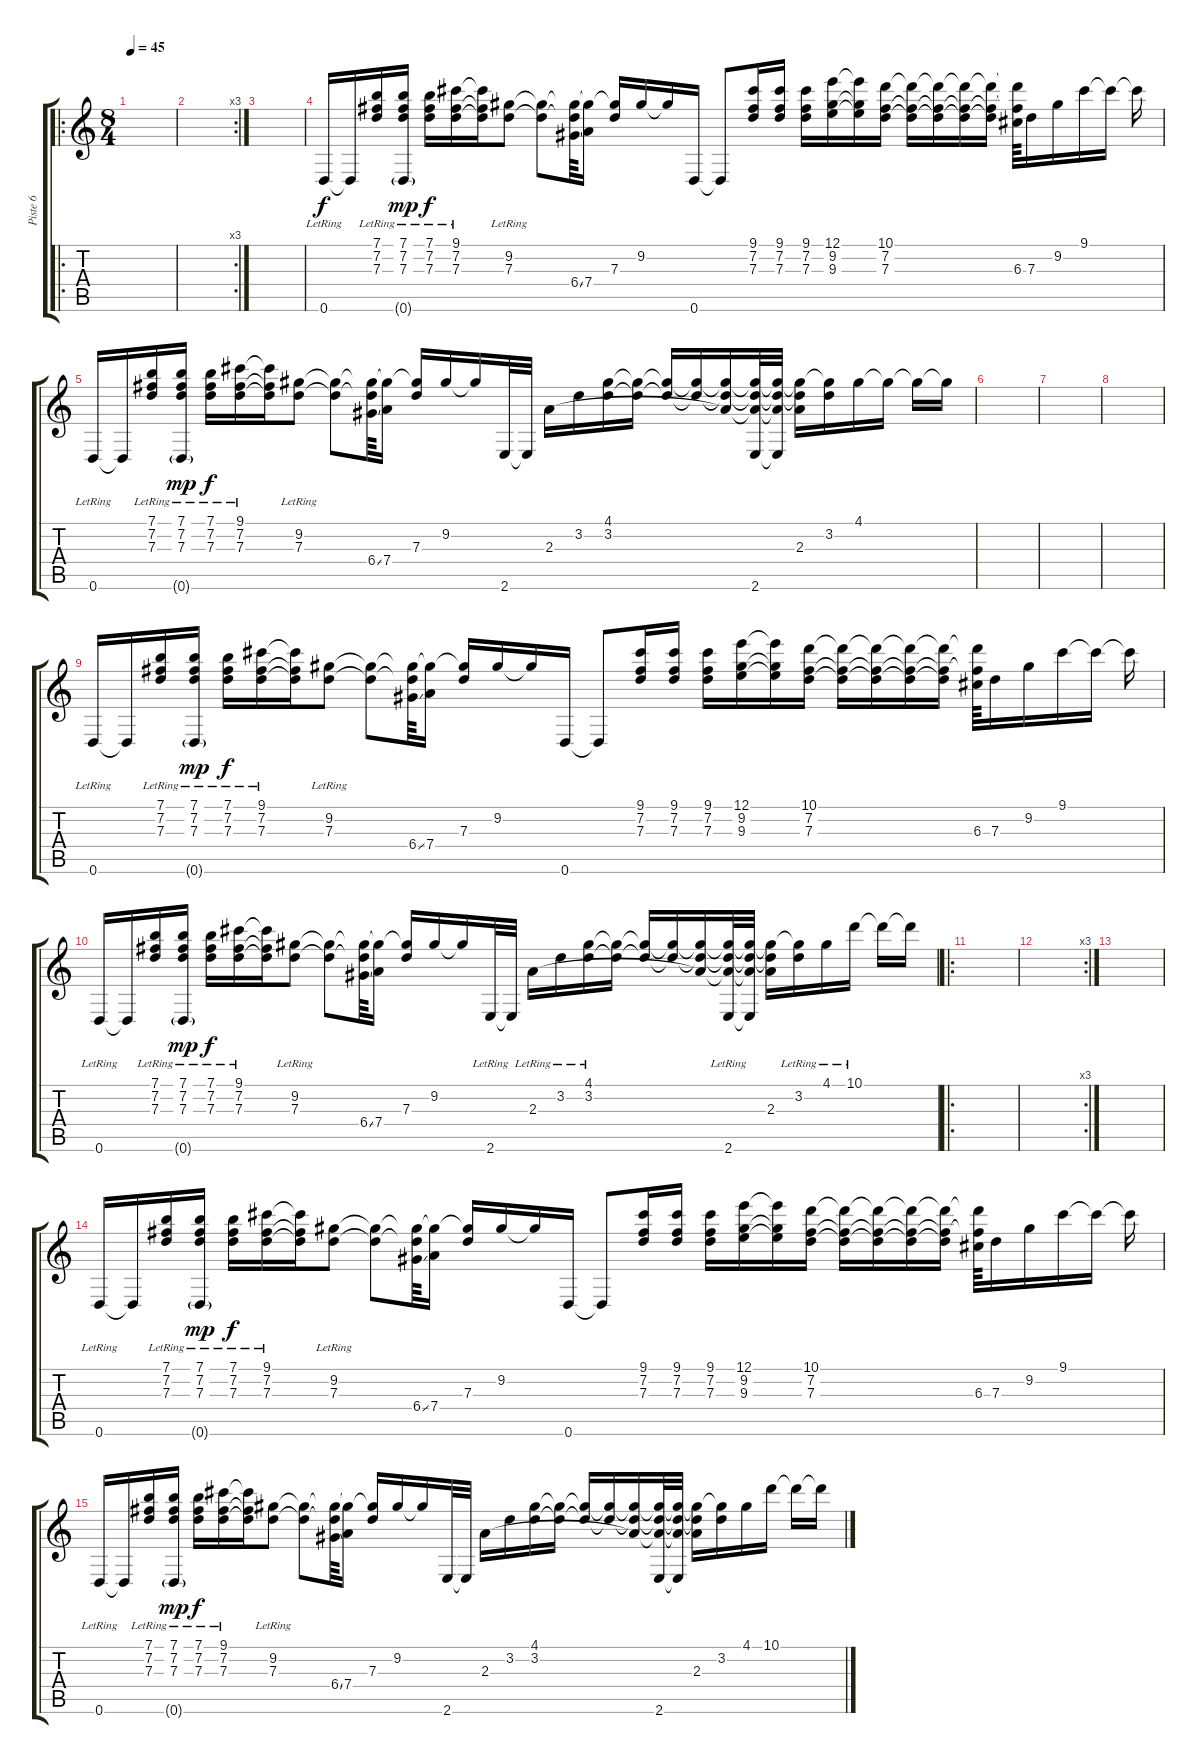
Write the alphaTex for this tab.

\track ("Piste 6" "Piste 6") {instrument acousticguitarsteel}
\staff {score tabs}
\tuning (E4 B3 G3 D3 A2 D2) {hide}
\ro
\ts (8 4)
\tempo 45
\clef g2
\ks c
|
\rc 3
|
|
0.6{lr}.16 0.6{t}.16 (7.1{lr} 7.2{lr} 7.3{lr}).16 (7.1 7.2 7.3 0.6{g lr}).16{dy mp} (7.1{lr} 7.2{lr} 7.3{lr}).16{dy f} (9.1{lr} 7.2{lr} 7.3{lr}).16 (9.1{t} 7.2{t} 7.3{t}).16 (9.2{lr} 7.3{lr}).8 (9.2{t} 7.3{t}).8 (9.2{t} 7.3{t} 6.4{ss}).64 (9.2{t} 7.4).16 (9.2{t} 7.3).16 9.2.16 9.2{t}.16 0.6.16 0.6{t}.8 (9.1 7.2 7.3).16 (9.1 7.2 7.3).16 (9.1 7.2 7.3).16 (12.1 9.2 9.3).16 (12.1{t} 9.2{t} 9.3{t}).16 (10.1 7.2 7.3).16 (10.1{t} 7.2{t} 7.3{t}).16 (10.1{t} 7.2{t} 7.3{t}).16 (10.1{t} 7.2{t} 7.3{t}).16 (10.1{t} 7.2{t} 7.3{t}).16 (10.1{t} 7.2{t} 6.3).64 7.3.16 9.2.16 9.1.16 9.1{t}.16 9.1{t}.16 |
0.6{lr}.16 0.6{t}.16 (7.1{lr} 7.2{lr} 7.3{lr}).16 (7.1 7.2 7.3 0.6{g lr}).16{dy mp} (7.1{lr} 7.2{lr} 7.3{lr}).16{dy f} (9.1{lr} 7.2{lr} 7.3{lr}).16 (9.1{t} 7.2{t} 7.3{t}).16 (9.2{lr} 7.3{lr}).8 (9.2{t} 7.3{t}).8 (9.2{t} 7.3{t} 6.4{ss}).64 (9.2{t} 7.4).16 (9.2{t} 7.3).16 9.2.16 9.2{t}.16 2.6.32 2.6{t}.32 2.3.16 3.2.16 (4.1 3.2).16 (4.1{t} 3.2{t}).16 (4.1{t} 3.2{t}).16 (4.1{t} 3.2{t}).16 (4.1{t} 3.2{t} 2.3{t}).16 (4.1{t} 3.2{t} 2.3{t} 2.6).32 (4.1{t} 3.2{t} 2.3{t} 2.6{t}).32 (4.1{t} 3.2{t} 2.3).16 (4.1{t} 3.2).16 4.1.16 4.1{t}.16 4.1{t}.16 4.1{t}.16 |
|
|
|
0.6{lr}.16 0.6{t}.16 (7.1{lr} 7.2{lr} 7.3{lr}).16 (7.1 7.2 7.3 0.6{g lr}).16{dy mp} (7.1{lr} 7.2{lr} 7.3{lr}).16{dy f} (9.1{lr} 7.2{lr} 7.3{lr}).16 (9.1{t} 7.2{t} 7.3{t}).16 (9.2{lr} 7.3{lr}).8 (9.2{t} 7.3{t}).8 (9.2{t} 7.3{t} 6.4{ss}).64 (9.2{t} 7.4).16 (9.2{t} 7.3).16 9.2.16 9.2{t}.16 0.6.16 0.6{t}.8 (9.1 7.2 7.3).16 (9.1 7.2 7.3).16 (9.1 7.2 7.3).16 (12.1 9.2 9.3).16 (12.1{t} 9.2{t} 9.3{t}).16 (10.1 7.2 7.3).16 (10.1{t} 7.2{t} 7.3{t}).16 (10.1{t} 7.2{t} 7.3{t}).16 (10.1{t} 7.2{t} 7.3{t}).16 (10.1{t} 7.2{t} 7.3{t}).16 (10.1{t} 7.2{t} 6.3).64 7.3.16 9.2.16 9.1.16 9.1{t}.16 9.1{t}.16 |
0.6{lr}.16 0.6{t}.16 (7.1{lr} 7.2{lr} 7.3{lr}).16 (7.1 7.2 7.3 0.6{g lr}).16{dy mp} (7.1{lr} 7.2{lr} 7.3{lr}).16{dy f} (9.1{lr} 7.2{lr} 7.3{lr}).16 (9.1{t} 7.2{t} 7.3{t}).16 (9.2{lr} 7.3{lr}).8 (9.2{t} 7.3{t}).8 (9.2{t} 7.3{t} 6.4{ss}).64 (9.2{t} 7.4).16 (9.2{t} 7.3).16 9.2.16 9.2{t}.16 2.6{lr}.32 2.6{t}.32 2.3{lr}.16 3.2{lr}.16 (4.1{lr} 3.2{lr}).16 (4.1{t} 3.2{t}).16 (4.1{t} 3.2{t}).16 (4.1{t} 3.2{t}).16 (4.1{t} 3.2{t} 2.3{t}).16 (4.1{t} 3.2{t} 2.3{t} 2.6{lr}).32 (4.1{t} 3.2{t} 2.3{t} 2.6{t}).32 (4.1{t} 3.2{t} 2.3).16 (4.1{t} 3.2{lr}).16 4.1{lr}.16 10.1{lr}.16 10.1{t}.16 10.1{t}.16 |
\ro
|
\rc 3
|
|
0.6{lr}.16 0.6{t}.16 (7.1{lr} 7.2{lr} 7.3{lr}).16 (7.1 7.2 7.3 0.6{g lr}).16{dy mp} (7.1{lr} 7.2{lr} 7.3{lr}).16{dy f} (9.1{lr} 7.2{lr} 7.3{lr}).16 (9.1{t} 7.2{t} 7.3{t}).16 (9.2{lr} 7.3{lr}).8 (9.2{t} 7.3{t}).8 (9.2{t} 7.3{t} 6.4{ss}).64 (9.2{t} 7.4).16 (9.2{t} 7.3).16 9.2.16 9.2{t}.16 0.6.16 0.6{t}.8 (9.1 7.2 7.3).16 (9.1 7.2 7.3).16 (9.1 7.2 7.3).16 (12.1 9.2 9.3).16 (12.1{t} 9.2{t} 9.3{t}).16 (10.1 7.2 7.3).16 (10.1{t} 7.2{t} 7.3{t}).16 (10.1{t} 7.2{t} 7.3{t}).16 (10.1{t} 7.2{t} 7.3{t}).16 (10.1{t} 7.2{t} 7.3{t}).16 (10.1{t} 7.2{t} 6.3).64 7.3.16 9.2.16 9.1.16 9.1{t}.16 9.1{t}.16 |
0.6{lr}.16 0.6{t}.16 (7.1{lr} 7.2{lr} 7.3{lr}).16 (7.1 7.2 7.3 0.6{g lr}).16{dy mp} (7.1{lr} 7.2{lr} 7.3{lr}).16{dy f} (9.1{lr} 7.2{lr} 7.3{lr}).16 (9.1{t} 7.2{t} 7.3{t}).16 (9.2{lr} 7.3{lr}).8 (9.2{t} 7.3{t}).8 (9.2{t} 7.3{t} 6.4{ss}).64 (9.2{t} 7.4).16 (9.2{t} 7.3).16 9.2.16 9.2{t}.16 2.6.32 2.6{t}.32 2.3.16 3.2.16 (4.1 3.2).16 (4.1{t} 3.2{t}).16 (4.1{t} 3.2{t}).16 (4.1{t} 3.2{t}).16 (4.1{t} 3.2{t} 2.3{t}).16 (4.1{t} 3.2{t} 2.3{t} 2.6).32 (4.1{t} 3.2{t} 2.3{t} 2.6{t}).32 (4.1{t} 3.2{t} 2.3).16 (4.1{t} 3.2).16 4.1.16 10.1.16 10.1{t}.16 10.1{t}.16
